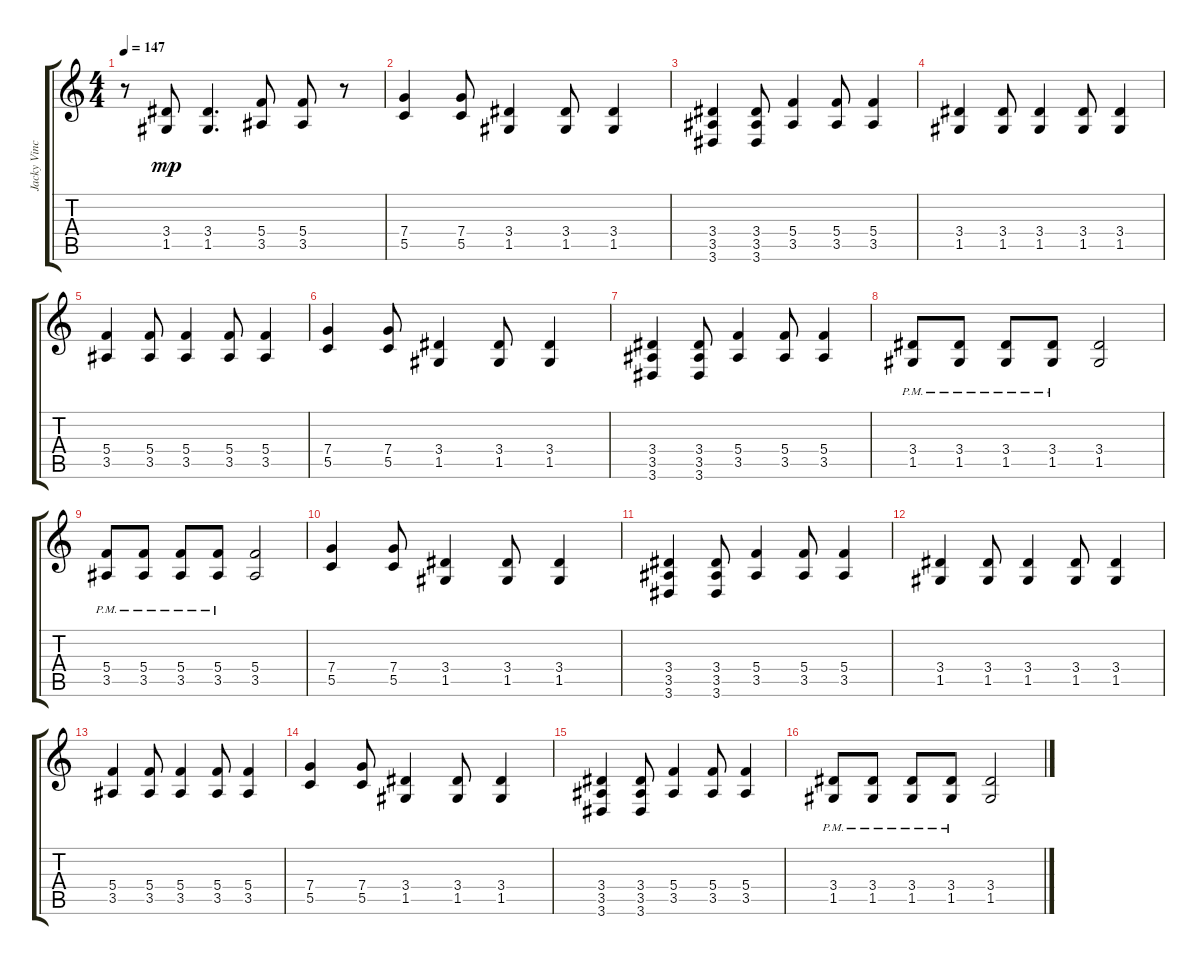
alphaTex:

\track ("Jacky Vincent - Lead" "Jacky Vinc") {instrument distortionguitar}
\staff {score tabs}
\tuning (D4 A3 F3 C3 G2 C2) {hide}
\ts (4 4)
\tempo 147
\clef g2
\ks c
r.8{dy mp} (3.4 1.5).8 (3.4 1.5).4{d} (5.4 3.5).8 (5.4 3.5).8 r.8 |
(7.4 5.5).4 (7.4 5.5).8 (3.4 1.5).4 (3.4 1.5).8 (3.4 1.5).4 |
(3.4 3.5 3.6).4 (3.4 3.5 3.6).8 (5.4 3.5).4 (5.4 3.5).8 (5.4 3.5).4 |
(3.4 1.5).4 (3.4 1.5).8 (3.4 1.5).4 (3.4 1.5).8 (3.4 1.5).4 |
(5.4 3.5).4 (5.4 3.5).8 (5.4 3.5).4 (5.4 3.5).8 (5.4 3.5).4 |
(7.4 5.5).4 (7.4 5.5).8 (3.4 1.5).4 (3.4 1.5).8 (3.4 1.5).4 |
(3.4 3.5 3.6).4 (3.4 3.5 3.6).8 (5.4 3.5).4 (5.4 3.5).8 (5.4 3.5).4 |
(3.4{pm} 1.5{pm}).8 (3.4{pm} 1.5{pm}).8 (3.4{pm} 1.5{pm}).8 (3.4{pm} 1.5{pm}).8 (3.4 1.5).2 |
(5.4{pm} 3.5{pm}).8 (5.4{pm} 3.5{pm}).8 (5.4{pm} 3.5{pm}).8 (5.4{pm} 3.5{pm}).8 (5.4 3.5).2 |
(7.4 5.5).4 (7.4 5.5).8 (3.4 1.5).4 (3.4 1.5).8 (3.4 1.5).4 |
(3.4 3.5 3.6).4 (3.4 3.5 3.6).8 (5.4 3.5).4 (5.4 3.5).8 (5.4 3.5).4 |
(3.4 1.5).4 (3.4 1.5).8 (3.4 1.5).4 (3.4 1.5).8 (3.4 1.5).4 |
(5.4 3.5).4 (5.4 3.5).8 (5.4 3.5).4 (5.4 3.5).8 (5.4 3.5).4 |
(7.4 5.5).4 (7.4 5.5).8 (3.4 1.5).4 (3.4 1.5).8 (3.4 1.5).4 |
(3.4 3.5 3.6).4 (3.4 3.5 3.6).8 (5.4 3.5).4 (5.4 3.5).8 (5.4 3.5).4 |
(3.4{pm} 1.5{pm}).8 (3.4{pm} 1.5{pm}).8 (3.4{pm} 1.5{pm}).8 (3.4{pm} 1.5{pm}).8 (3.4 1.5).2
